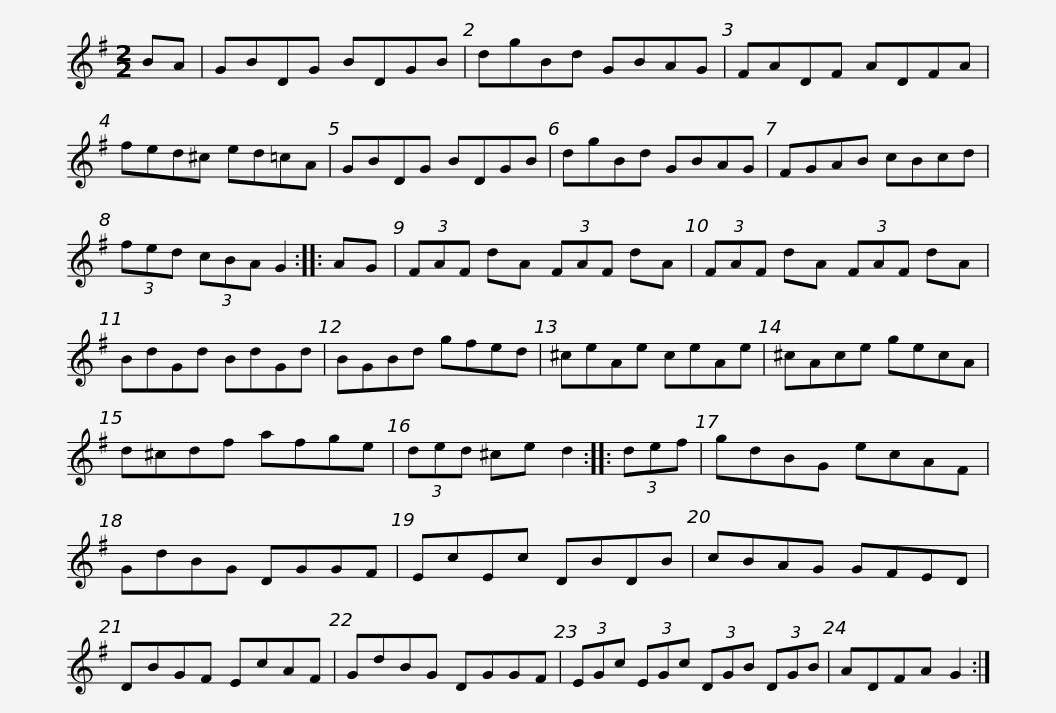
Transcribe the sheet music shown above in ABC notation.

X:1
L:1/8
M:2/2
I:linebreak $
K:G
V:1 treble
V:1
 BA | GBDG BDGB | dgBd GBAG | FADF ADFA | fed^c ed=cA | %5
 GBDG BDGB |$ dgBd GBAG | FGAB cBcd | (3fed (3cBA G2 :: AG | %10
 (3FAF dA (3FAF dA | (3FAF dA (3FAF dA |$ BdGd BdGd | BGBd gfed | ^ceAe ceAe | %15
 ^cAce gecA | d^cdf afge |$ (3ded ^ce d2 :: (3def | gdBG ecAF | %20
 GdBG DGGF | EcEc DBDB | cBAG GFED |$ DBGF EcAF | GdBG DGGF | %25
 (3EGc (3EGc (3DGB (3DGB | ADFA G2 :| %27
